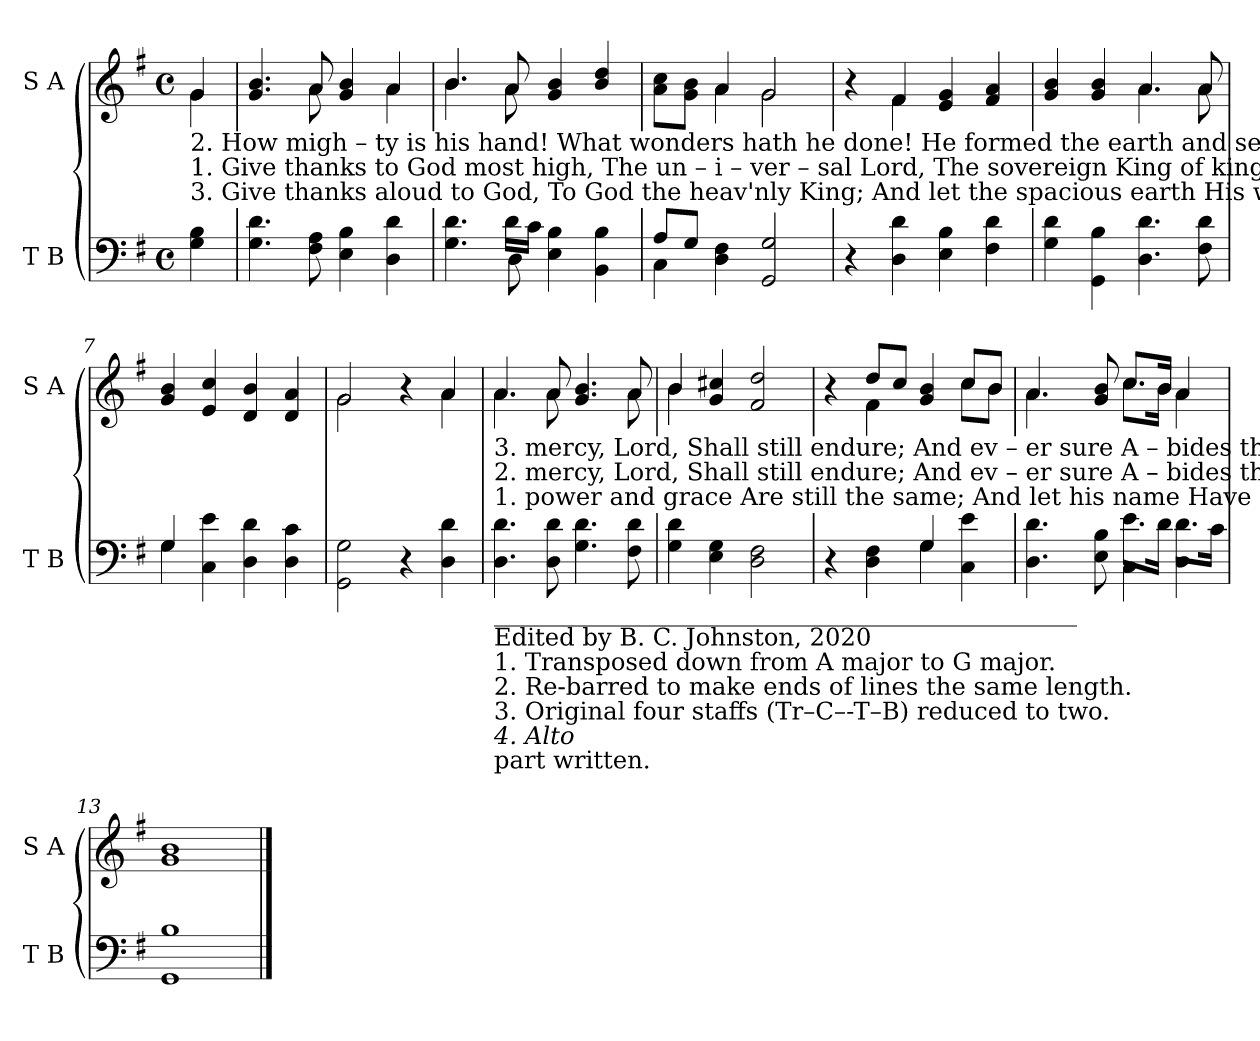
**kern	**kern
*part2	*part1
*staff2	*staff1
*I"T B	*I"S A
*I'T B	*I'S A
*clefF4	*clefG2
*k[f#]	*k[f#]
*M4/4	*M4/4
*met(c)	*met(c)
*MM90	*MM90
=1	=1
*	*^
!	!LO:TX:b:t=2. How  migh – ty  is  his  hand! What  wonders   hath  he done!    He formed the earth and seas And spread the heav'ns alone.  Thy	!
!	!LO:TX:b:t=1. Give thanks to God most high, The  un –  i  –  ver – sal  Lord,       The sovereign King of kings,  And be  his grace  adored.    His	!
!	!LO:TX:b:t=3. Give  thanks  aloud  to  God,  To   God  the   heav'nly  King;         And let the  spacious earth  His works and glories sing.    Thy	!
4G\ 4B\	4g/	4g\
=2	=2	=2
4.G\ 4.d\	4.g/ 4.b/	4.ryy
8F#\ 8A\	8a/	8a\
4E\ 4B\	4g/ 4b/	4ryy
4D\ 4d\	4a/	4a\
=3	=3	=3
*^	*	*
4.G\ 4.d\	4.ryy	4.b/	4.b\
16d\LL	8D\	8a/	8a\
16c\JJ	.	.	.
4E\ 4B\	2ryy	4g/ 4b/	2ryy
4BB\ 4B\	.	4b/ 4dd/	.
=4	=4	=4	=4
8A/L	4C\	8a\ 8cc\L	4ryy
8G/J	.	8g\ 8b\J	.
4D\ 4F#\	4ryy	4a/	4a\
2GG/ 2G/	2ryy	2g/	2g\
*v	*v	*	*
=5	=5	=5
4r	4r	4ryy
4D\ 4d\	4f#/	4f#\
4E\ 4B\	4e/ 4g/	2ryy
4F#\ 4d\	4f#/ 4a/	.
=6	=6	=6
4G\ 4d\	4g/ 4b/	2ryy
4GG\ 4B\	4g/ 4b/	.
4.D\ 4.d\	4.a/	4.a\
8F#\ 8d\	8a/	8a\
*	*v	*v
=7	=7
*^	*
4G/	4G\	4g/ 4b/
4C\ 4e\	4ryy	4e/ 4cc/
4D\ 4d\	2ryy	4d/ 4b/
4D\ 4c\	.	4d/ 4a/
*v	*v	*
=8	=8
*	*^
2GG\ 2G\	2g/	2g\
4r	4r	4ryy
4D\ 4d\	4a/	4a\
!!LO:LB:g=z	!!
=9	=9	=9
!	!LO:TX:b:t=3.  mercy,  Lord,  Shall  still   endure;          And  ev  –  er        sure        A  – bides    thy     word.	!
!	!LO:TX:b:t=2.  mercy,   Lord, Shall  still   endure;          And  ev  –  er        sure        A  – bides    thy     word.	!
!	!LO:TX:b:t=1. power and grace Are still the same;         And  let     his       name      Have  end –  less    praise.	!
!LO:TX:b:t=________________________________________________	!	!
!LO:TX:b:t=Edited by B. C. Johnston, 2020	!	!
!LO:TX:b:t=1. Transposed down from A major to G major.	!	!
!LO:TX:b:t=2. Re-barred to make ends of lines the same length.	!	!
!LO:TX:b:t=3. Original four staffs (Tr–C–-T–B) reduced to two.	!	!
!LO:TX:b:i:t=4. Alto	!	!
!LO:TX:b:t=part written.	!	!
4.D\ 4.d\	4.a/	4.a\
8D\ 8d\	8a/	8a\
4.G\ 4.d\	4.g/ 4.b/	4.ryy
8F#\ 8d\	8a/	8a\
=10	=10	=10
4G\ 4d\	4b/	4b\
4E\ 4G\	4g/ 4cc#X/	4ryy
2D\ 2F#\	2f#/ 2dd/	2ryy
=11	=11	=11
*^	*	*
4r	4ryy	4r	4ryy
4D\ 4F#\	4ryy	8dd/L	4f#\
.	.	8cc/J	.
4G/	4G\	4g/ 4b/	4ryy
4C\ 4e\	4ryy	8cc\L	8cc/L
.	.	8b\J	8b/J
=12	=12	=12	=12
4.D\ 4.d\	4ryy	4.a/	4.a\
.	4ryy	.	.
8E\ 8B\	.	8g/ 8b/	8ryy
8.e\L	4C\	8.cc\L	8.cc/L
16d\Jk	.	16b\Jk	16b/Jk
8.d\L	4D\	4a/	4a\
16c\Jk	.	.	.
*v	*v	*	*
*	*v	*v
=13	=13
1GG 1B	1g 1b
==	==
*-	*-
